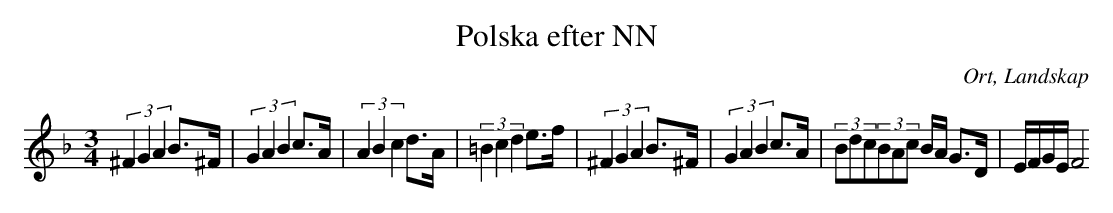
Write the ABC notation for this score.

X:1
T:Polska efter NN
O:Ort, Landskap
M:3/4
L:1/8
K:Dm
(3^F2G2A2 B>^F|(3G2A2B2 c>A|(3A2B2c2 d>A|(3=B2c2d2 e>f|(3^F2G2A2 B>^F|(3G2A2B2 c>A|(3Bdc(3BAc B/A/ G>D|E/F/G/E/ F4
